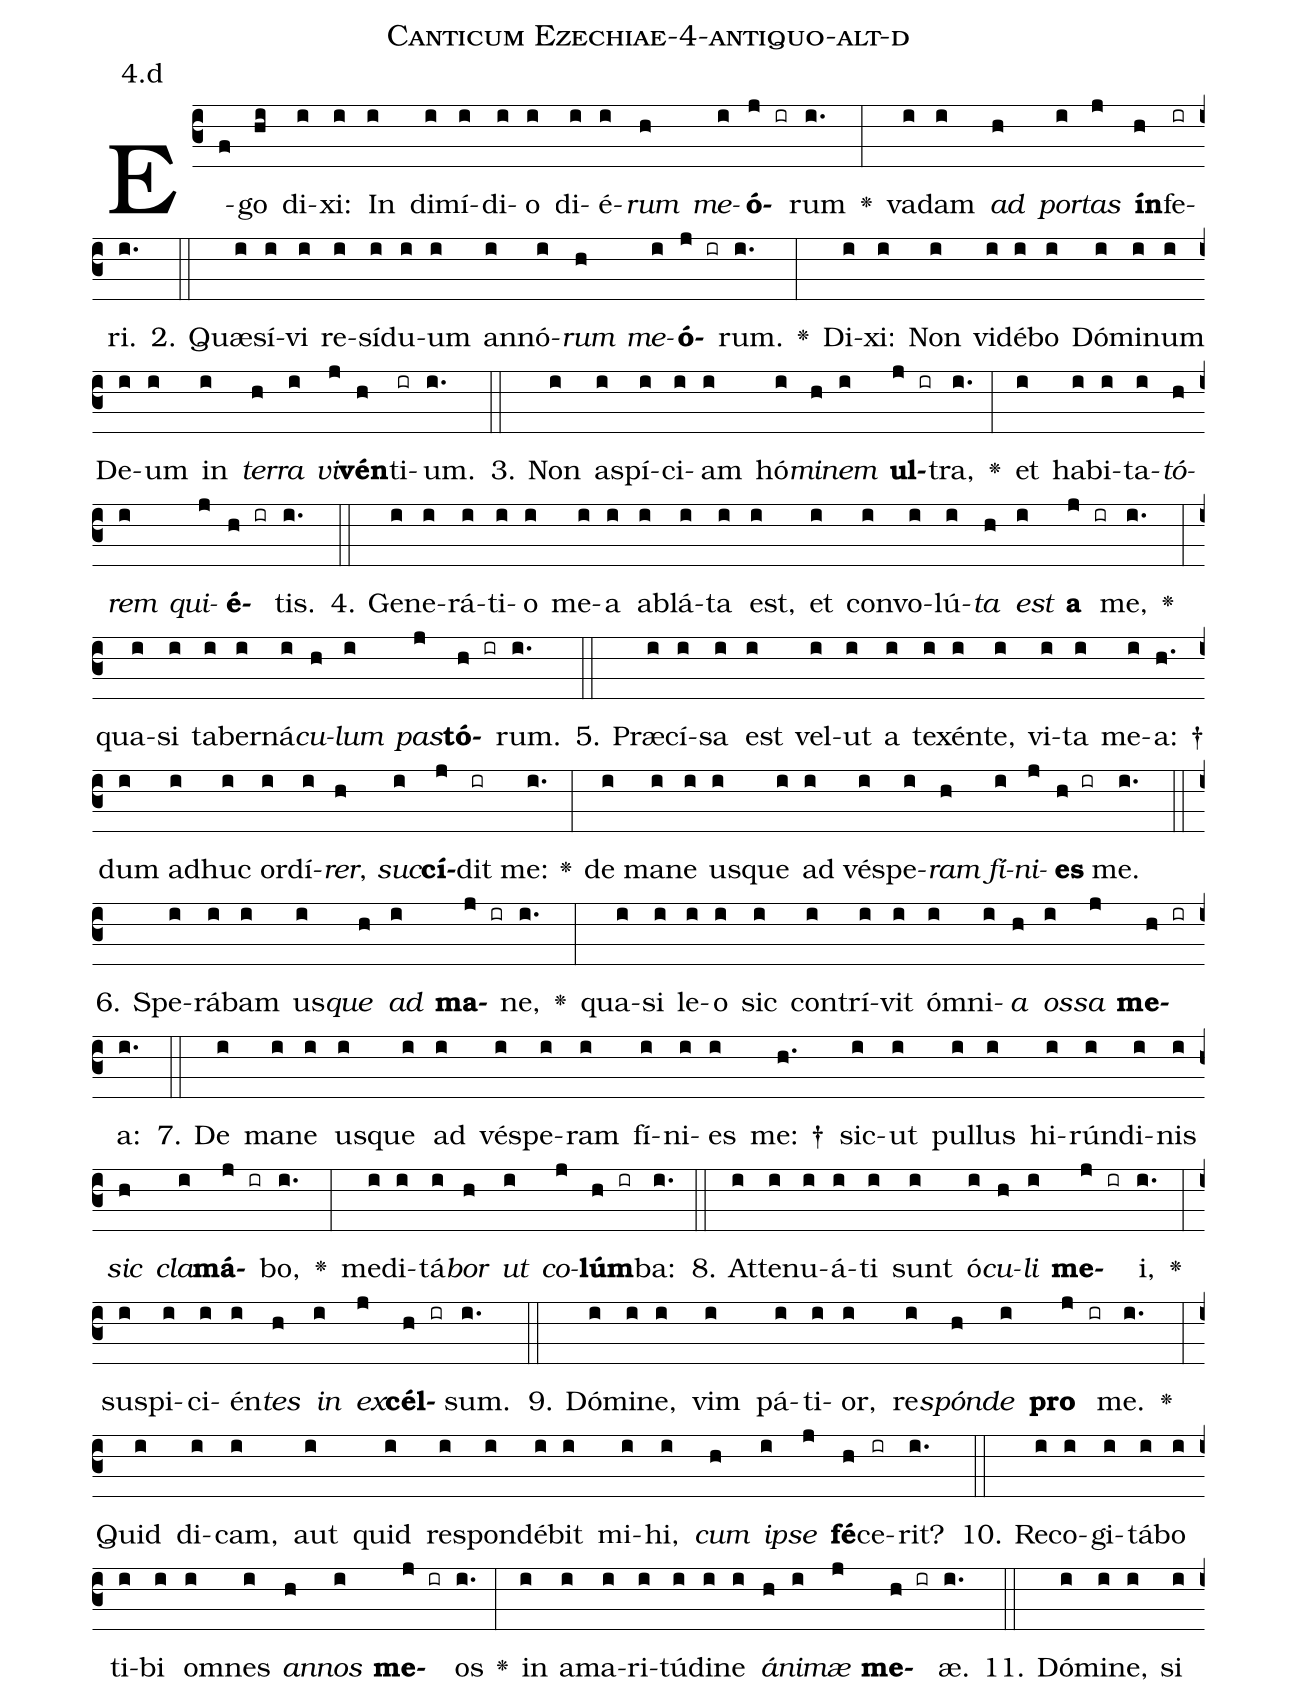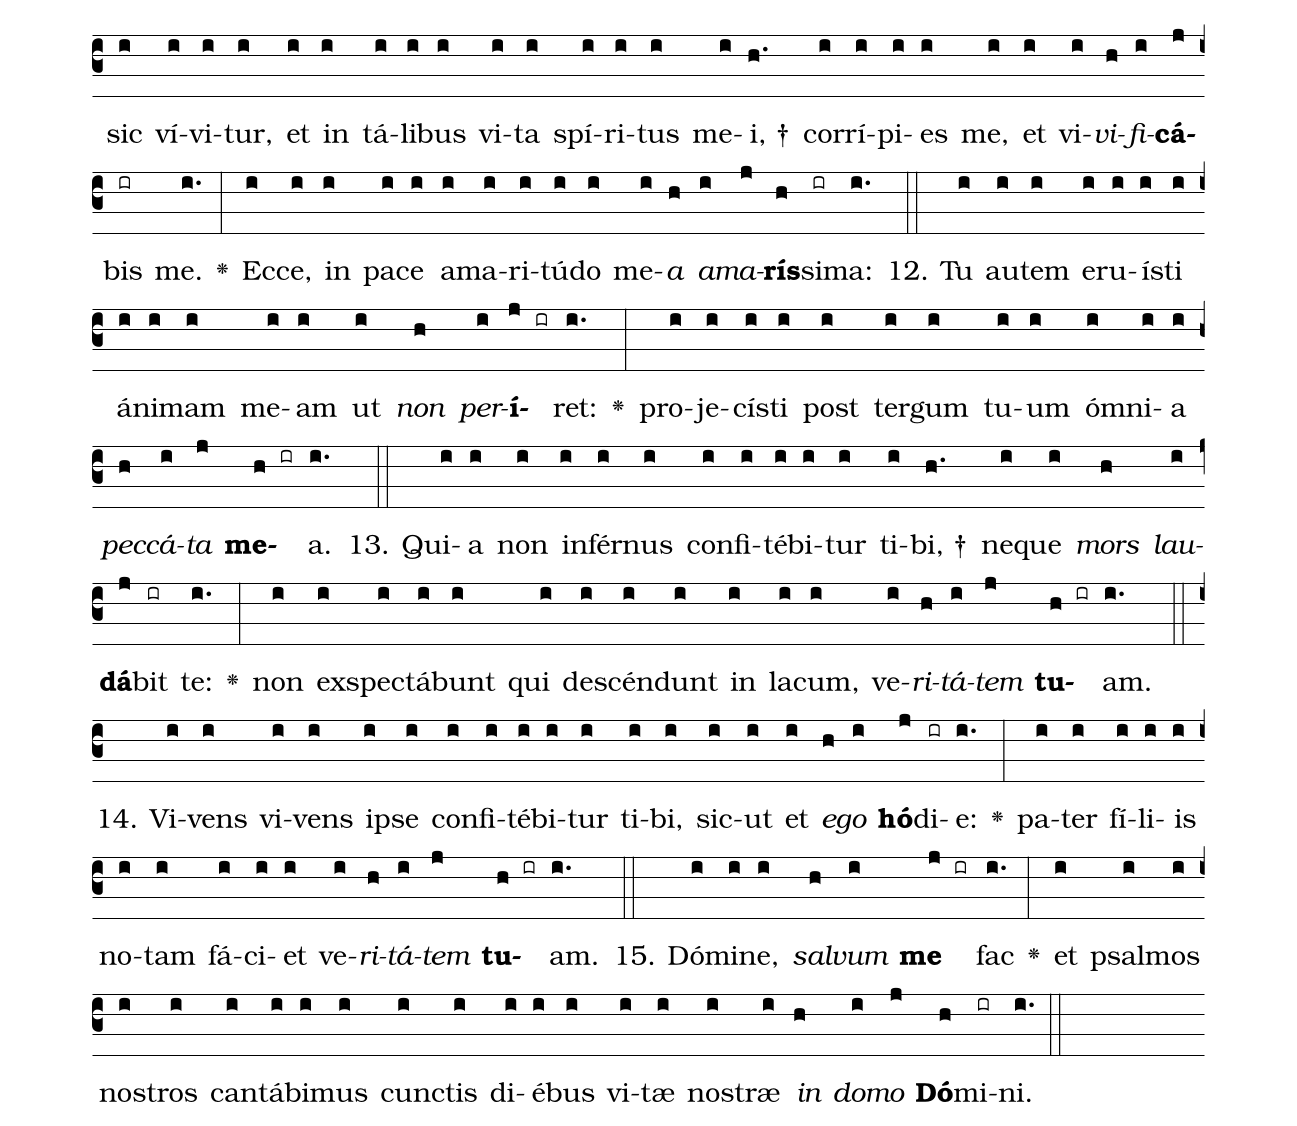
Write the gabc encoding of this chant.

name: Canticum Ezechiae-4-antiquo-alt-d;
annotation: 4.d;
%%
(c3)E(f)go(hi) di(i)xi:(i) In(i) di(i)mí(i)di(i)o(i) di(i)é(i)<i>rum</i>(h) <i>me</i>(i)<b>ó</b>(j ir)rum(i.) <v>\greheightstar</v>(:) va(i)dam(i) <i>ad</i>(h) <i>por</i>(i)<i>tas</i>(j) <b>ín</b>(h)fe(ir)ri.(i.) (::)
2. Quæ(i)sí(i)vi(i) re(i)sí(i)du(i)um(i) an(i)nó(i)<i>rum</i>(h) <i>me</i>(i)<b>ó</b>(j ir)rum.(i.) <v>\greheightstar</v>(:) Di(i)xi:(i) Non(i) vi(i)dé(i)bo(i) Dó(i)mi(i)num(i) De(i)um(i) in(i) <i>ter</i>(h)<i>ra</i>(i) <i>vi</i>(j)<b>vén</b>(h)ti(ir)um.(i.) (::)
3. Non(i) a(i)spí(i)ci(i)am(i) hó(i)<i>mi</i>(h)<i>nem</i>(i) <b>ul</b>(j ir)tra,(i.) <v>\greheightstar</v>(:) et(i) ha(i)bi(i)ta(i)<i>tó</i>(h)<i>rem</i>(i) <i>qui</i>(j)<b>é</b>(h ir)tis.(i.) (::)
4. Ge(i)ne(i)rá(i)ti(i)o(i) me(i)a(i) ab(i)lá(i)ta(i) est,(i) et(i) con(i)vo(i)lú(i)<i>ta</i>(h) <i>est</i>(i) <b>a</b>(j ir) me,(i.) <v>\greheightstar</v>(:) qua(i)si(i) ta(i)ber(i)ná(i)<i>cu</i>(h)<i>lum</i>(i) <i>pas</i>(j)<b>tó</b>(h ir)rum.(i.) (::)
5. Præ(i)cí(i)sa(i) est(i) vel(i)ut(i) a(i) te(i)xén(i)te,(i) vi(i)ta(i) me(i)a: †(h.) dum(i) ad(i)huc(i) or(i)dí(i)<i>rer</i>,(h) <i>suc</i>(i)<b>cí</b>(j)dit(ir) me:(i.) <v>\greheightstar</v>(:) de(i) ma(i)ne(i) us(i)que(i) ad(i) vés(i)pe(i)<i>ram</i>(h) <i>fí</i>(i)<i>ni</i>(j)<b>es</b>(h ir) me.(i.) (::)
6. Spe(i)rá(i)bam(i) us(i)<i>que</i>(h) <i>ad</i>(i) <b>ma</b>(j ir)ne,(i.) <v>\greheightstar</v>(:) qua(i)si(i) le(i)o(i) sic(i) con(i)trí(i)vit(i) óm(i)ni(i)<i>a</i>(h) <i>os</i>(i)<i>sa</i>(j) <b>me</b>(h ir)a:(i.) (::)
7. De(i) ma(i)ne(i) us(i)que(i) ad(i) vés(i)pe(i)ram(i) fí(i)ni(i)es(i) me: †(h.) sic(i)ut(i) pul(i)lus(i) hi(i)rún(i)di(i)nis(i) <i>sic</i>(h) <i>cla</i>(i)<b>má</b>(j ir)bo,(i.) <v>\greheightstar</v>(:) me(i)di(i)tá(i)<i>bor</i>(h) <i>ut</i>(i) <i>co</i>(j)<b>lúm</b>(h ir)ba:(i.) (::)
8. At(i)te(i)nu(i)á(i)ti(i) sunt(i) ó(i)<i>cu</i>(h)<i>li</i>(i) <b>me</b>(j ir)i,(i.) <v>\greheightstar</v>(:) su(i)spi(i)ci(i)én(i)<i>tes</i>(h) <i>in</i>(i) <i>ex</i>(j)<b>cél</b>(h ir)sum.(i.) (::)
9. Dó(i)mi(i)ne,(i) vim(i) pá(i)ti(i)or,(i) re(i)<i>spón</i>(h)<i>de</i>(i) <b>pro</b>(j ir) me.(i.) <v>\greheightstar</v>(:) Quid(i) di(i)cam,(i) aut(i) quid(i) re(i)spon(i)dé(i)bit(i) mi(i)hi,(i) <i>cum</i>(h) <i>ip</i>(i)<i>se</i>(j) <b>fé</b>(h)ce(ir)rit?(i.) (::)
10. Re(i)co(i)gi(i)tá(i)bo(i) ti(i)bi(i) om(i)nes(i) <i>an</i>(h)<i>nos</i>(i) <b>me</b>(j ir)os(i.) <v>\greheightstar</v>(:) in(i) a(i)ma(i)ri(i)tú(i)di(i)ne(i) <i>á</i>(h)<i>ni</i>(i)<i>mæ</i>(j) <b>me</b>(h ir)æ.(i.) (::)
11. Dó(i)mi(i)ne,(i) si(i) sic(i) ví(i)vi(i)tur,(i) et(i) in(i) tá(i)li(i)bus(i) vi(i)ta(i) spí(i)ri(i)tus(i) me(i)i, †(h.) cor(i)rí(i)pi(i)es(i) me,(i) et(i) vi(i)<i>vi</i>(h)<i>fi</i>(i)<b>cá</b>(j)bis(ir) me.(i.) <v>\greheightstar</v>(:) Ec(i)ce,(i) in(i) pa(i)ce(i) a(i)ma(i)ri(i)tú(i)do(i) me(i)<i>a</i>(h) <i>a</i>(i)<i>ma</i>(j)<b>rís</b>(h)si(ir)ma:(i.) (::)
12. Tu(i) au(i)tem(i) e(i)ru(i)ís(i)ti(i) á(i)ni(i)mam(i) me(i)am(i) ut(i) <i>non</i>(h) <i>per</i>(i)<b>í</b>(j ir)ret:(i.) <v>\greheightstar</v>(:) pro(i)je(i)cís(i)ti(i) post(i) ter(i)gum(i) tu(i)um(i) óm(i)ni(i)a(i) <i>pec</i>(h)<i>cá</i>(i)<i>ta</i>(j) <b>me</b>(h ir)a.(i.) (::)
13. Qui(i)a(i) non(i) in(i)fér(i)nus(i) con(i)fi(i)té(i)bi(i)tur(i) ti(i)bi, †(h.) ne(i)que(i) <i>mors</i>(h) <i>lau</i>(i)<b>dá</b>(j)bit(ir) te:(i.) <v>\greheightstar</v>(:) non(i) ex(i)spec(i)tá(i)bunt(i) qui(i) de(i)scén(i)dunt(i) in(i) la(i)cum,(i) ve(i)<i>ri</i>(h)<i>tá</i>(i)<i>tem</i>(j) <b>tu</b>(h ir)am.(i.) (::)
14. Vi(i)vens(i) vi(i)vens(i) ip(i)se(i) con(i)fi(i)té(i)bi(i)tur(i) ti(i)bi,(i) sic(i)ut(i) et(i) <i>e</i>(h)<i>go</i>(i) <b>hó</b>(j)di(ir)e:(i.) <v>\greheightstar</v>(:) pa(i)ter(i) fí(i)li(i)is(i) no(i)tam(i) fá(i)ci(i)et(i) ve(i)<i>ri</i>(h)<i>tá</i>(i)<i>tem</i>(j) <b>tu</b>(h ir)am.(i.) (::)
15. Dó(i)mi(i)ne,(i) <i>sal</i>(h)<i>vum</i>(i) <b>me</b>(j ir) fac(i.) <v>\greheightstar</v>(:) et(i) psal(i)mos(i) nos(i)tros(i) can(i)tá(i)bi(i)mus(i) cunc(i)tis(i) di(i)é(i)bus(i) vi(i)tæ(i) nos(i)træ(i) <i>in</i>(h) <i>do</i>(i)<i>mo</i>(j) <b>Dó</b>(h)mi(ir)ni.(i.) (::)
